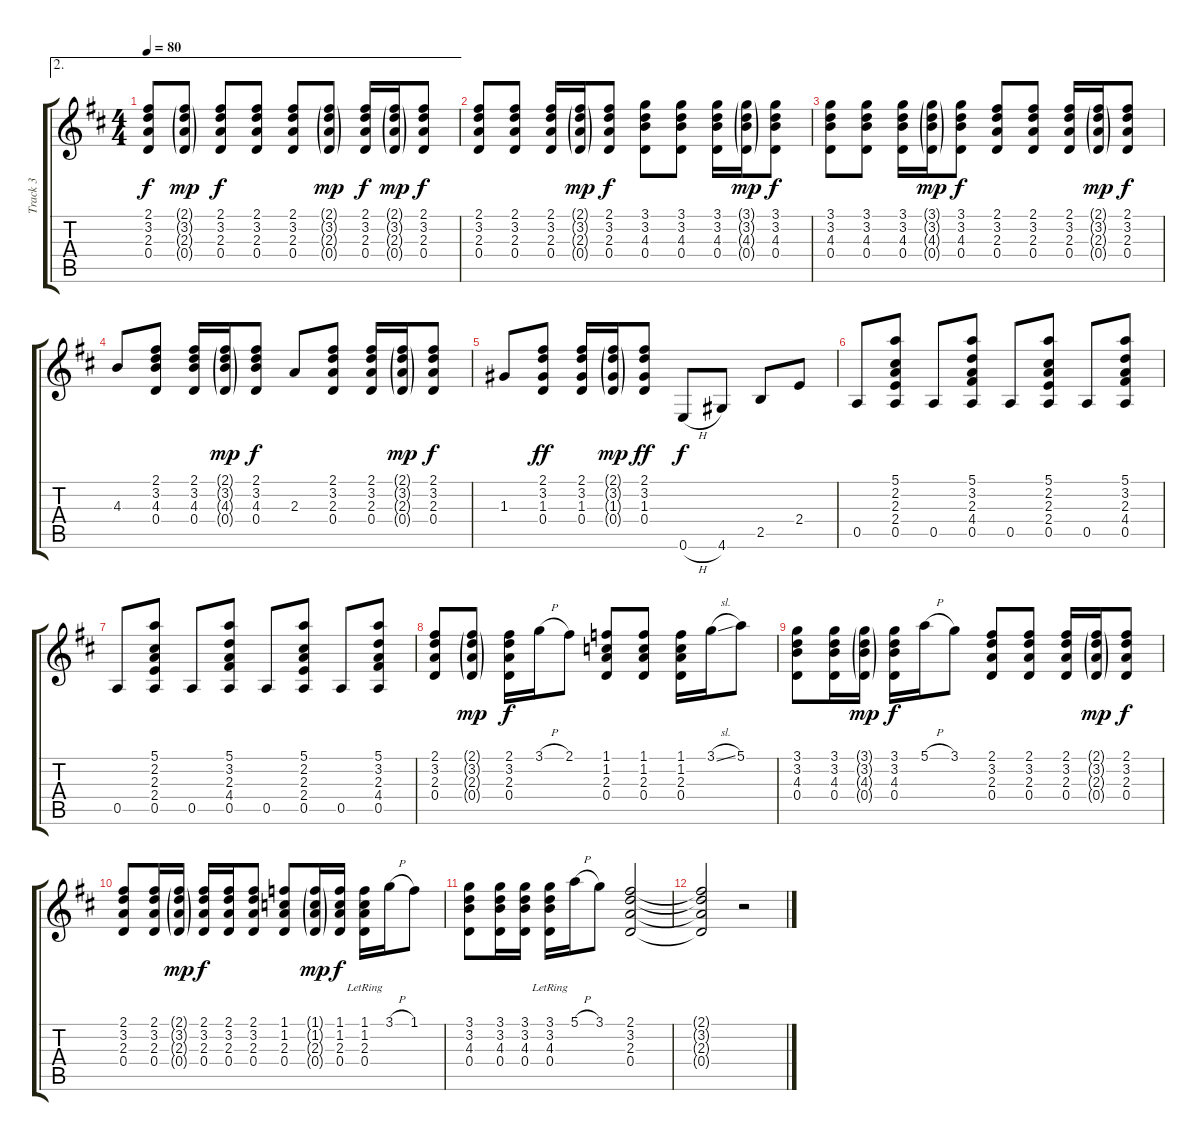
\track ("Track 3" "Track 3") {instrument acousticguitarsteel}
\staff {score tabs}
\tuning (E4 B3 G3 D3 A2 E2) {hide}
\ae 2
\ts (4 4)
\tempo 80
\clef g2
\ks d
(2.1 3.2 2.3 0.4).8{dy f} (2.1{g} 3.2{g} 2.3{g} 0.4{g}).8{dy mp} (2.1 3.2 2.3 0.4).8{dy f} (2.1 3.2 2.3 0.4).8 (2.1 3.2 2.3 0.4).8 (2.1{g} 3.2{g} 2.3{g} 0.4{g}).8{dy mp} (2.1 3.2 2.3 0.4).16{dy f} (2.1{g} 3.2{g} 2.3{g} 0.4{g}).16{dy mp} (2.1 3.2 2.3 0.4).8{dy f} |
(2.1 3.2 2.3 0.4).8 (2.1 3.2 2.3 0.4).8 (2.1 3.2 2.3 0.4).16 (2.1{g} 3.2{g} 2.3{g} 0.4{g}).16{dy mp} (2.1 3.2 2.3 0.4).8{dy f} (3.1 3.2 4.3 0.4).8 (3.1 3.2 4.3 0.4).8 (3.1 3.2 4.3 0.4).16 (3.1{g} 3.2{g} 4.3{g} 0.4{g}).16{dy mp} (3.1 3.2 4.3 0.4).8{dy f} |
(3.1 3.2 4.3 0.4).8 (3.1 3.2 4.3 0.4).8 (3.1 3.2 4.3 0.4).16 (3.1{g} 3.2{g} 4.3{g} 0.4{g}).16{dy mp} (3.1 3.2 4.3 0.4).8{dy f} (2.1 3.2 2.3 0.4).8 (2.1 3.2 2.3 0.4).8 (2.1 3.2 2.3 0.4).16 (2.1{g} 3.2{g} 2.3{g} 0.4{g}).16{dy mp} (2.1 3.2 2.3 0.4).8{dy f} |
4.3.8 (2.1 3.2 4.3 0.4).8 (2.1 3.2 4.3 0.4).16 (2.1{g} 3.2{g} 4.3{g} 0.4{g}).16{dy mp} (2.1 3.2 4.3 0.4).8{dy f} 2.3.8 (2.1 3.2 2.3 0.4).8 (2.1 3.2 2.3 0.4).16 (2.1{g} 3.2{g} 2.3{g} 0.4{g}).16{dy mp} (2.1 3.2 2.3 0.4).8{dy f} |
1.3.8 (2.1 3.2 1.3 0.4).8{dy ff} (2.1 3.2 1.3 0.4).16 (2.1{g} 3.2{g} 1.3{g} 0.4{g}).16{dy mp} (2.1 3.2 1.3 0.4).8{dy ff} 0.6{h}.8{dy f} 4.6.8 2.5.8 2.4.8 |
0.5.8 (5.1 2.2 2.3 2.4 0.5).8 0.5.8 (5.1 3.2 2.3 4.4 0.5).8 0.5.8 (5.1 2.2 2.3 2.4 0.5).8 0.5.8 (5.1 3.2 2.3 4.4 0.5).8 |
0.5.8 (5.1 2.2 2.3 2.4 0.5).8 0.5.8 (5.1 3.2 2.3 4.4 0.5).8 0.5.8 (5.1 2.2 2.3 2.4 0.5).8 0.5.8 (5.1 3.2 2.3 4.4 0.5).8 |
(2.1 3.2 2.3 0.4).8 (2.1{g} 3.2{g} 2.3{g} 0.4{g}).8{dy mp} (2.1 3.2 2.3 0.4).16{dy f} 3.1{h}.16 2.1.8 (1.1 1.2 2.3 0.4).8 (1.1 1.2 2.3 0.4).8 (1.1 1.2 2.3 0.4).16 3.1{sl}.16 5.1.8 |
(3.1 3.2 4.3 0.4).8 (3.1 3.2 4.3 0.4).16 (3.1{g} 3.2{g} 4.3{g} 0.4{g}).16{dy mp} (3.1 3.2 4.3 0.4).16{dy f} 5.1{h}.16 3.1.8 (2.1 3.2 2.3 0.4).8 (2.1 3.2 2.3 0.4).8 (2.1 3.2 2.3 0.4).16 (2.1{g} 3.2{g} 2.3{g} 0.4{g}).16{dy mp} (2.1 3.2 2.3 0.4).8{dy f} |
(2.1 3.2 2.3 0.4).8 (2.1 3.2 2.3 0.4).16 (2.1{g} 3.2{g} 2.3{g} 0.4{g}).16{dy mp} (2.1 3.2 2.3 0.4).16{dy f} (2.1 3.2 2.3 0.4).16 (2.1 3.2 2.3 0.4).8 (1.1 1.2 2.3 0.4).8 (1.1{g} 1.2{g} 2.3{g} 0.4{g}).16{dy mp} (1.1 1.2 2.3 0.4).16{dy f} (1.1 1.2{lr} 2.3{lr} 0.4{lr}).16 3.1{h}.16 1.1.8 |
(3.1 3.2 4.3 0.4).8 (3.1 3.2 4.3 0.4).16 (3.1 3.2 4.3 0.4).16 (3.1 3.2{lr} 4.3{lr} 0.4{lr}).16 5.1{h}.16 3.1.8 (2.1 3.2 2.3 0.4).2 |
(2.1{t} 3.2{t} 2.3{t} 0.4{t}).2 r.2
